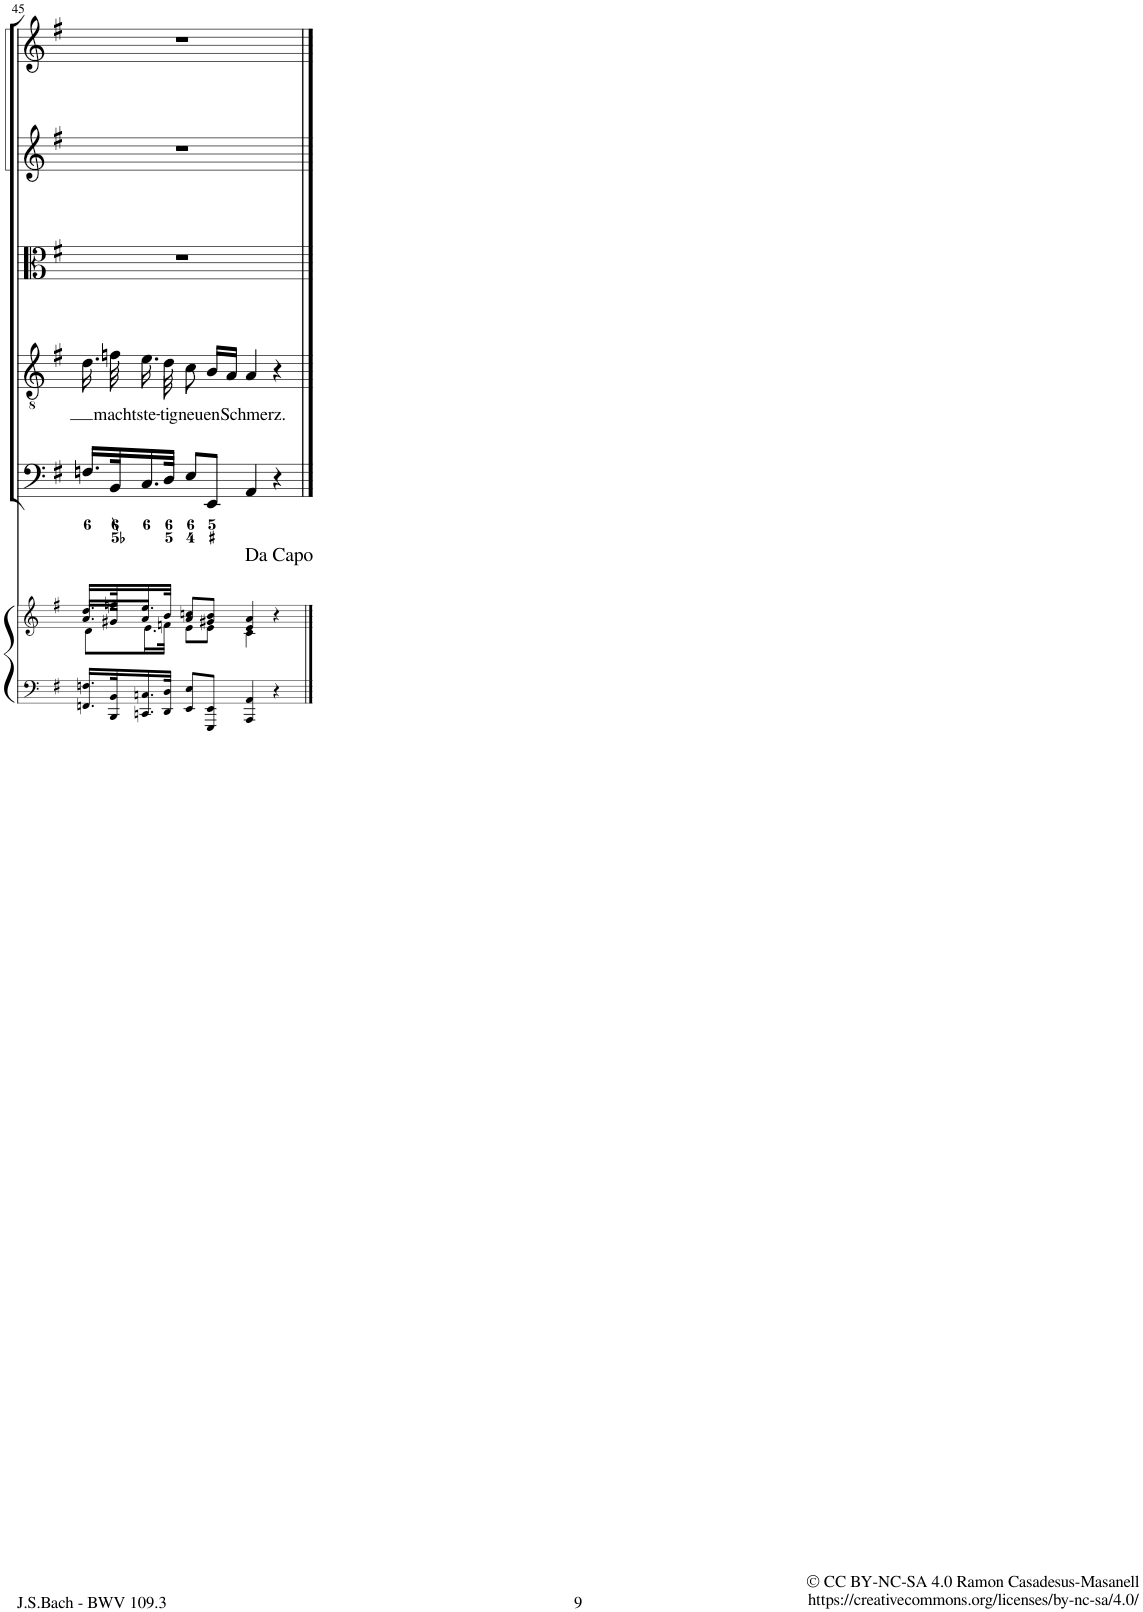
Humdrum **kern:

**kern	**kern	**kern	**kern	**text	**kern	**kern	**kern
*part6	*part6	*part5	*part4	*part4	*part3	*part2	*part1
*staff7	*staff6	*staff5	*staff4	*staff4	*staff3	*staff2	*staff1
*I"Piano reduction	*	*I"Continuo	*I"Tenore	*	*I"Viola	*I"Violino II	*I"Violino I
*I'Pno	*	*	*	*	*I'Vla	*I'Vln	*I'Vln
!!LO:PB:g=z
*clefF4	*clefG2	*clefF4	*clefGv2	*	*clefC3	*clefG2	*clefG2
*k[f#]	*k[f#]	*k[f#]	*k[f#]	*	*k[f#]	*k[f#]	*k[f#]
*M4/4	*M4/4	*M4/4	*M4/4	*	*M4/4	*M4/4	*M4/4
*met(c)	*met(c)	*met(c)	*met(c)	*	*met(c)	*met(c)	*met(c)
=45	=45	=45	=45	=45	=45	=45	=45
*	*^	*	*	*	*	*	*
*	*	*^	*	*	*	*	*	*
16.FFn/ 16.Fn/LL	16.dd/LL	8d\L	16.a/LL	16.Fn/LL	16.d\	.	1r	1r	1r
!	!	!	!	!	!	!LO:LY:b	!	!	!
32BBB/ 32BB/K	32ffn/K	.	32g#X/JK	32BB/K	32fn\	macht	.	.	.
!	!	!	!	!	!	!LO:LY:b	!	!	!
16.CCn/ 16.Cn/	16.ee/	16.e\L	8a/J	16.C/	16.e\	ste-	.	.	.
!	!	!	!	!	!	!LO:LY:b	!	!	!
32DD/ 32D/JJk	32b/JJk	32fn\JJk	.	32D/JJk	32d\	-tig	.	.	.
!	!	!	!	!	!	!LO:LY:b	!	!	!
8EE/ 8E/L	8a/ 8ccn/L	8e\L	4ryy	8E/L	8c\	neu-	.	.	.
!	!	!	!	!	!	!LO:LY:b	!	!	!
8EEE/ 8EE/J	8g#X/ 8b/J	8e\J	.	8EE/J	16B/LL	-en	.	.	.
.	.	.	.	.	16A/JJ	.	.	.	.
!	!	!	!	!	!	!LO:LY:b	!	!	!
4AAA/ 4AA/	4e/ 4a/	4c\	2ryy	4AA/	4A/	Schmerz.	.	.	.
4r	4r	4ryy	.	4r	4r	.	.	.	.
*	*v	*v	*v	*	*	*	*	*	*
==	==	==	==	==	==	==	==
*-	*-	*-	*-	*-	*-	*-	*-
